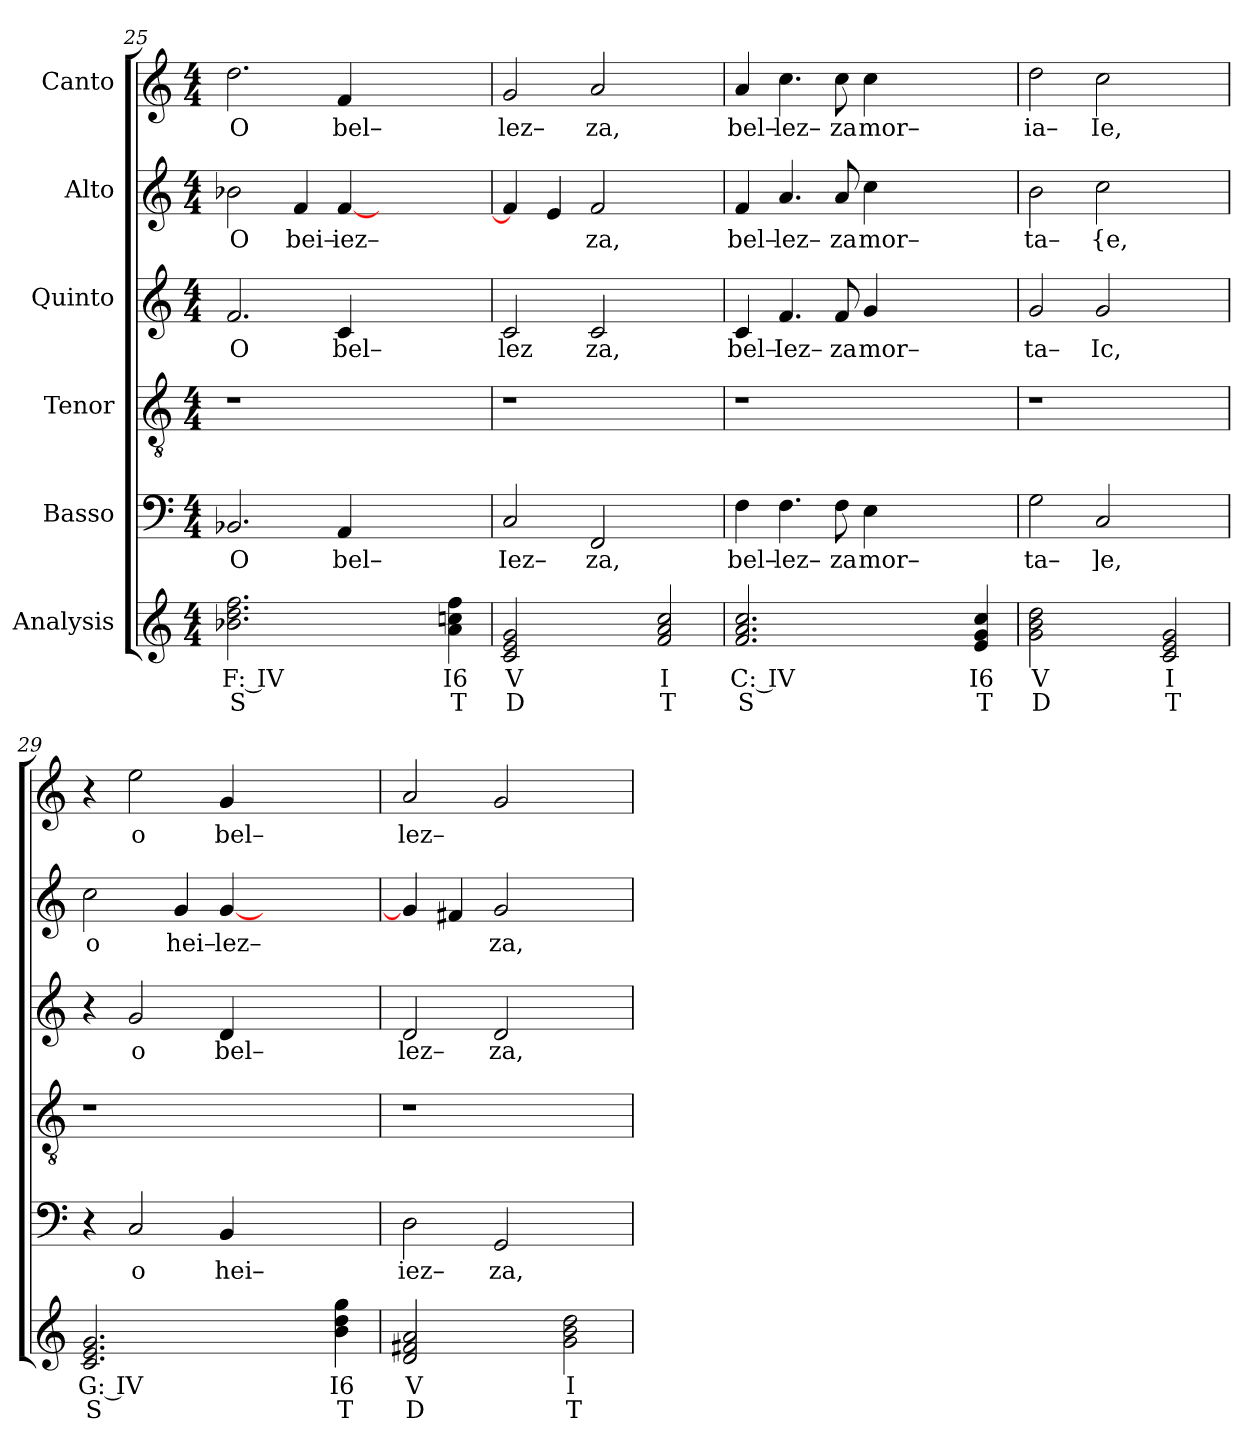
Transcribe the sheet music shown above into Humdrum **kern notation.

**kern	**text	**text	**kern	**text	**kern	**kern	**text	**kern	**text	**kern	**text
*part6	*part6	*part6	*part5	*part5	*part4	*part3	*part3	*part2	*part2	*part1	*part1
*staff6	*staff6	*staff6	*staff5	*staff5	*staff4	*staff3	*staff3	*staff2	*staff2	*staff1	*staff1
*I"Analysis	*	*	*I"Basso	*	*I"Tenor	*I"Quinto	*	*I"Alto	*	*I"Canto	*
*	*	*	*clefF4	*	*clefGv2	*clefG2	*	*clefG2	*	*clefG2	*
*k[]	*	*	*k[]	*	*k[]	*k[]	*	*k[]	*	*k[]	*
*M4/4	*	*	*M4/4	*	*M4/4	*M4/4	*	*M4/4	*	*M4/4	*
=25	=25	=25	=25	=25	=25	=25	=25	=25	=25	=25	=25
!	!	!	!	!LO:LY:b	!	!	!	!	!	!	!
!	!	!	!	!	!	!	!LO:LY:b	!	!	!	!
!	!	!	!	!	!	!	!	!	!LO:LY:b	!	!
!	!	!	!	!	!	!	!	!	!	!	!LO:LY:b
2.b-X 2.dd 2.ff	F: IV	S	2.BB-X/	O	1r	2.f/	O	2b-X\	O	2.dd\	O
!	!	!	!	!	!	!	!	!	!LO:LY:b	!	!
.	.	.	.	.	.	.	.	4f/	bei–	.	.
!	!	!	!	!LO:LY:b	!	!	!	!	!	!	!
!	!	!	!	!	!	!	!LO:LY:b	!	!	!	!
!	!	!	!	!	!	!	!	!	!LO:LY:b	!	!
!	!	!	!	!	!	!	!	!	!	!	!LO:LY:b
2.ryy	.	.	4AA/	bel–	.	4c/	bel–	[4f/	iez–	4f/	bel–
.	.	.	2.ryy	.	2.ryy	2.ryy	.	2.ryy	.	2.ryy	.
4a 4ccn 4ff	I6	T	.	.	.	.	.	.	.	.	.
=26	=26	=26	=26	=26	=26	=26	=26	=26	=26	=26	=26
!	!	!	!	!LO:LY:b	!	!	!	!	!	!	!
!	!	!	!	!	!	!	!LO:LY:b	!	!	!	!
!	!	!	!	!	!	!	!	!	!	!	!LO:LY:b
2c 2e 2g	V	D	2C/	Iez–	1r	2c/	lez	4f/]	.	2g/	lez–
.	.	.	.	.	.	.	.	4e/	.	.	.
!	!	!	!	!LO:LY:b	!	!	!	!	!	!	!
!	!	!	!	!	!	!	!LO:LY:b	!	!	!	!
!	!	!	!	!	!	!	!	!	!LO:LY:b	!	!
!	!	!	!	!	!	!	!	!	!	!	!LO:LY:b
2ryy	.	.	2FF/	za,	.	2c/	za,	2f/	za,	2a/	za,
2f 2a 2cc	I	T	2ryy	.	2ryy	2ryy	.	2ryy	.	2ryy	.
=27	=27	=27	=27	=27	=27	=27	=27	=27	=27	=27	=27
!	!	!	!	!LO:LY:b	!	!	!	!	!	!	!
!	!	!	!	!	!	!	!LO:LY:b	!	!	!	!
!	!	!	!	!	!	!	!	!	!LO:LY:b	!	!
!	!	!	!	!	!	!	!	!	!	!	!LO:LY:b
2.f 2.a 2.cc	C: IV	S	4F\	bel–	1r	4c/	bel–	4f/	bel–	4a/	bel–
!	!	!	!	!LO:LY:b	!	!	!	!	!	!	!
!	!	!	!	!	!	!	!LO:LY:b	!	!	!	!
!	!	!	!	!	!	!	!	!	!LO:LY:b	!	!
!	!	!	!	!	!	!	!	!	!	!	!LO:LY:b
.	.	.	4.F\	lez–	.	4.f/	Iez–	4.a/	lez–	4.cc\	lez–
!	!	!	!	!LO:LY:b	!	!	!	!	!	!	!
!	!	!	!	!	!	!	!LO:LY:b	!	!	!	!
!	!	!	!	!	!	!	!	!	!LO:LY:b	!	!
!	!	!	!	!	!	!	!	!	!	!	!LO:LY:b
.	.	.	8F\	za	.	8f/	za	8a/	za	8cc\	za
!	!	!	!	!LO:LY:b	!	!	!	!	!	!	!
!	!	!	!	!	!	!	!LO:LY:b	!	!	!	!
!	!	!	!	!	!	!	!	!	!LO:LY:b	!	!
!	!	!	!	!	!	!	!	!	!	!	!LO:LY:b
2.ryy	.	.	4E\	mor–	.	4g/	mor–	4cc\	mor–	4cc\	mor–
.	.	.	2.ryy	.	2.ryy	2.ryy	.	2.ryy	.	2.ryy	.
4e 4g 4cc	I6	T	.	.	.	.	.	.	.	.	.
=28	=28	=28	=28	=28	=28	=28	=28	=28	=28	=28	=28
!	!	!	!	!LO:LY:b	!	!	!	!	!	!	!
!	!	!	!	!	!	!	!LO:LY:b	!	!	!	!
!	!	!	!	!	!	!	!	!	!LO:LY:b	!	!
!	!	!	!	!	!	!	!	!	!	!	!LO:LY:b
2g 2b 2dd	V	D	2G\	ta–	1r	2g/	ta–	2b\	ta–	2dd\	ia–
!	!	!	!	!LO:LY:b	!	!	!	!	!	!	!
!	!	!	!	!	!	!	!LO:LY:b	!	!	!	!
!	!	!	!	!	!	!	!	!	!LO:LY:b	!	!
!	!	!	!	!	!	!	!	!	!	!	!LO:LY:b
2ryy	.	.	2C/	]e,	.	2g/	Ic,	2cc\	{e,	2cc\	Ie,
2c 2e 2g	I	T	2ryy	.	2ryy	2ryy	.	2ryy	.	2ryy	.
=29	=29	=29	=29	=29	=29	=29	=29	=29	=29	=29	=29
!	!	!	!	!	!	!	!	!	!LO:LY:b	!	!
2.c 2.e 2.g	G: IV	S	4r	.	1r	4r	.	2cc\	o	4r	.
!	!	!	!	!LO:LY:b	!	!	!	!	!	!	!
!	!	!	!	!	!	!	!LO:LY:b	!	!	!	!
!	!	!	!	!	!	!	!	!	!	!	!LO:LY:b
.	.	.	2C/	o	.	2g/	o	.	.	2ee\	o
!	!	!	!	!	!	!	!	!	!LO:LY:b	!	!
.	.	.	.	.	.	.	.	4g/	hei–	.	.
!	!	!	!	!LO:LY:b	!	!	!	!	!	!	!
!	!	!	!	!	!	!	!LO:LY:b	!	!	!	!
!	!	!	!	!	!	!	!	!	!LO:LY:b	!	!
!	!	!	!	!	!	!	!	!	!	!	!LO:LY:b
2.ryy	.	.	4BB/	hei–	.	4d/	bel–	[4g/	lez–	4g/	bel–
.	.	.	2.ryy	.	2.ryy	2.ryy	.	2.ryy	.	2.ryy	.
4b 4dd 4gg	I6	T	.	.	.	.	.	.	.	.	.
=30	=30	=30	=30	=30	=30	=30	=30	=30	=30	=30	=30
!	!	!	!	!LO:LY:b	!	!	!	!	!	!	!
!	!	!	!	!	!	!	!LO:LY:b	!	!	!	!
!	!	!	!	!	!	!	!	!	!	!	!LO:LY:b
2d 2f#X 2a	V	D	2D\	iez–	1r	2d/	lez–	4g/]	.	2a/	lez–
.	.	.	.	.	.	.	.	4f#X/	.	.	.
!	!	!	!	!LO:LY:b	!	!	!	!	!	!	!
!	!	!	!	!	!	!	!LO:LY:b	!	!	!	!
!	!	!	!	!	!	!	!	!	!LO:LY:b	!	!
2ryy	.	.	2GG/	za,	.	2d/	za,	2g/	za,	2g/	.
2g 2b 2dd	I	T	2ryy	.	2ryy	2ryy	.	2ryy	.	2ryy	.
=	=	=	=	=	=	=	=	=	=	=	=
*-	*-	*-	*-	*-	*-	*-	*-	*-	*-	*-	*-
